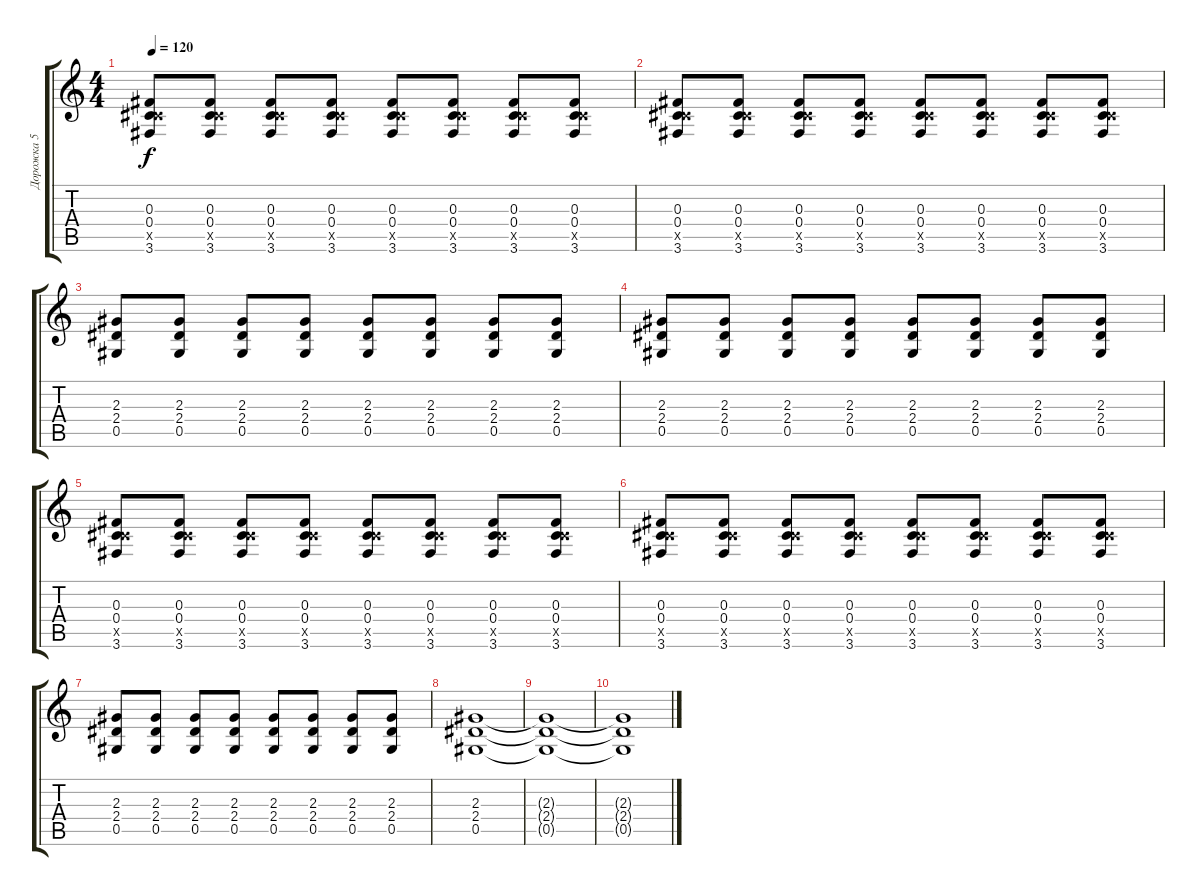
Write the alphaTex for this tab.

\track ("Дорожка 5" "Дорожка 5") {instrument overdrivenguitar}
\staff {score tabs}
\tuning (Eb4 Bb3 Gb3 Db3 Ab2 Eb2) {hide}
\ts (4 4)
\tempo 120
\clef g2
\ks c
(0.3 0.4 5.5{x} 3.6).8{dy f} (0.3 0.4 5.5{x} 3.6).8 (0.3 0.4 5.5{x} 3.6).8 (0.3 0.4 5.5{x} 3.6).8 (0.3 0.4 5.5{x} 3.6).8 (0.3 0.4 5.5{x} 3.6).8 (0.3 0.4 5.5{x} 3.6).8 (0.3 0.4 5.5{x} 3.6).8 |
(0.3 0.4 5.5{x} 3.6).8 (0.3 0.4 5.5{x} 3.6).8 (0.3 0.4 5.5{x} 3.6).8 (0.3 0.4 5.5{x} 3.6).8 (0.3 0.4 5.5{x} 3.6).8 (0.3 0.4 5.5{x} 3.6).8 (0.3 0.4 5.5{x} 3.6).8 (0.3 0.4 5.5{x} 3.6).8 |
(2.3 2.4 0.5).8 (2.3 2.4 0.5).8 (2.3 2.4 0.5).8 (2.3 2.4 0.5).8 (2.3 2.4 0.5).8 (2.3 2.4 0.5).8 (2.3 2.4 0.5).8 (2.3 2.4 0.5).8 |
(2.3 2.4 0.5).8 (2.3 2.4 0.5).8 (2.3 2.4 0.5).8 (2.3 2.4 0.5).8 (2.3 2.4 0.5).8 (2.3 2.4 0.5).8 (2.3 2.4 0.5).8 (2.3 2.4 0.5).8 |
(0.3 0.4 5.5{x} 3.6).8 (0.3 0.4 5.5{x} 3.6).8 (0.3 0.4 5.5{x} 3.6).8 (0.3 0.4 5.5{x} 3.6).8 (0.3 0.4 5.5{x} 3.6).8 (0.3 0.4 5.5{x} 3.6).8 (0.3 0.4 5.5{x} 3.6).8 (0.3 0.4 5.5{x} 3.6).8 |
(0.3 0.4 5.5{x} 3.6).8 (0.3 0.4 5.5{x} 3.6).8 (0.3 0.4 5.5{x} 3.6).8 (0.3 0.4 5.5{x} 3.6).8 (0.3 0.4 5.5{x} 3.6).8 (0.3 0.4 5.5{x} 3.6).8 (0.3 0.4 5.5{x} 3.6).8 (0.3 0.4 5.5{x} 3.6).8 |
(2.3 2.4 0.5).8 (2.3 2.4 0.5).8 (2.3 2.4 0.5).8 (2.3 2.4 0.5).8 (2.3 2.4 0.5).8 (2.3 2.4 0.5).8 (2.3 2.4 0.5).8 (2.3 2.4 0.5).8 |
(2.3 2.4 0.5).1{volume 5} |
(2.3{t} 2.4{t} 0.5{t}).1 |
(2.3{t} 2.4{t} 0.5{t}).1
